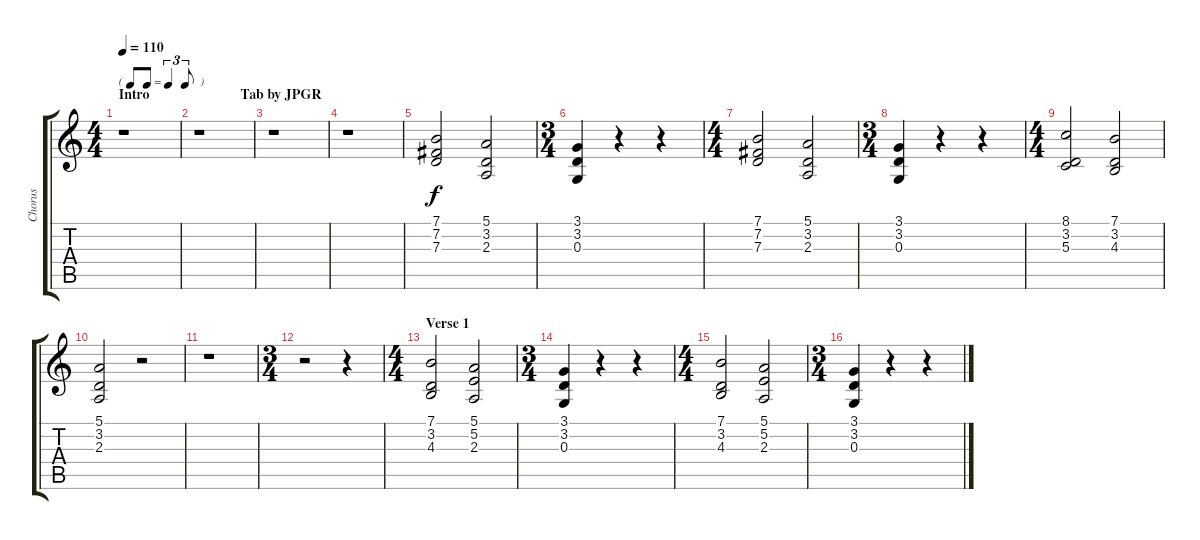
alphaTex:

\track ("Chorus" "Chorus") {instrument choiraahs}
\staff {score tabs}
\tuning (E4 B3 G3 D3 A2 E2) {hide}
\ts (4 4)
\tf triplet8th
\section ("" "Intro                          Tab by JPGR")
\tempo 110
\clef g2
\ks c
r.1{dy f instrument choiraahs} |
r.1 |
r.1 |
r.1 |
(7.1 7.2 7.3).2{volume 16} (5.1 3.2 2.3).2 |
\ts (3 4)
(3.1 3.2 0.3).4 r.4 r.4 |
\ts (4 4)
(7.1 7.2 7.3).2 (5.1 3.2 2.3).2 |
\ts (3 4)
(3.1 3.2 0.3).4 r.4 r.4 |
\ts (4 4)
(8.1 3.2 5.3).2 (7.1 3.2 4.3).2 |
(5.1 3.2 2.3).2 r.2 |
r.1 |
\ts (3 4)
r.2 r.4 |
\ts (4 4)
\section ("" "Verse 1")
(7.1 3.2 4.3).2{volume 14} (5.1 5.2 2.3).2 |
\ts (3 4)
(3.1 3.2 0.3).4 r.4 r.4 |
\ts (4 4)
(7.1 3.2 4.3).2 (5.1 5.2 2.3).2 |
\ts (3 4)
(3.1 3.2 0.3).4 r.4 r.4
